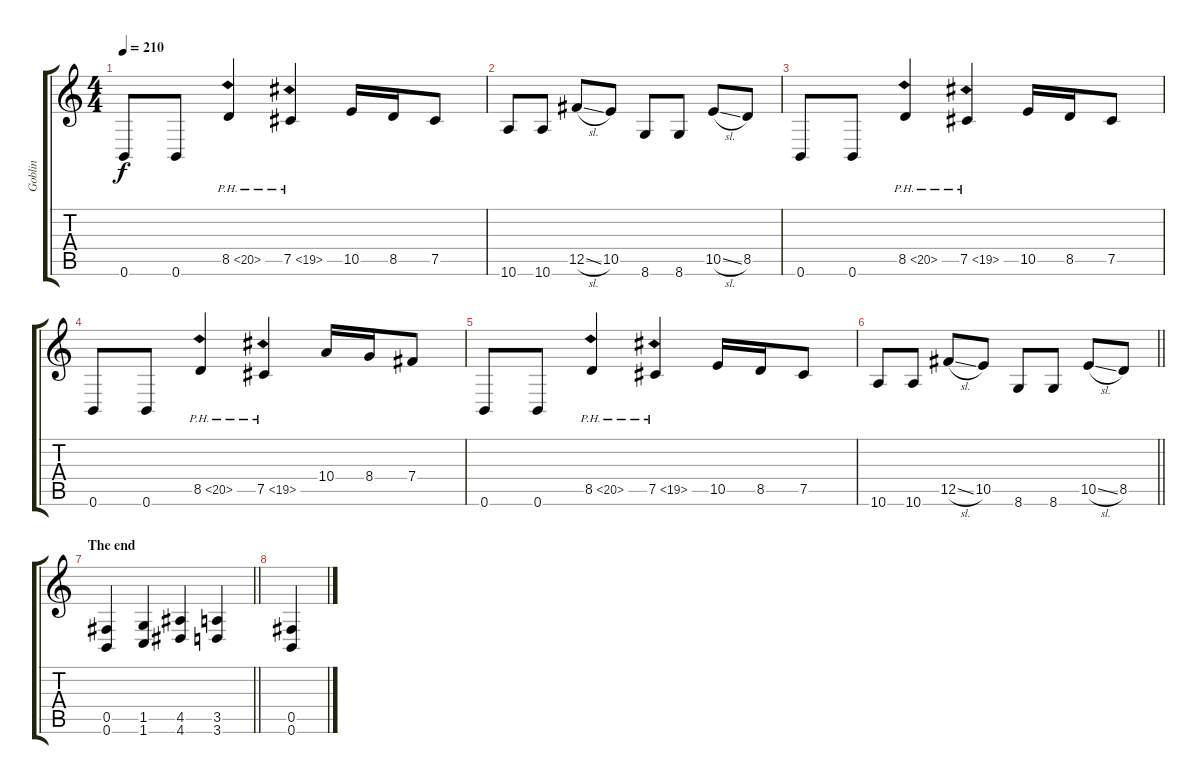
\track ("Goblin" "Goblin") {instrument distortionguitar}
\staff {score tabs}
\tuning (Db4 Ab3 E3 B2 Gb2 B1) {hide}
\ts (4 4)
\tempo 210
\clef g2
\ks c
0.6.8{dy f} 0.6.8 8.5{ph 12}.4 7.5{ph 12}.4 10.5.16 8.5.16 7.5.8 |
10.6.8 10.6.8 12.5{sl}.8 10.5.8 8.6.8 8.6.8 10.5{sl}.8 8.5.8 |
0.6.8 0.6.8 8.5{ph 12}.4 7.5{ph 12}.4 10.5.16 8.5.16 7.5.8 |
0.6.8 0.6.8 8.5{ph 12}.4 7.5{ph 12}.4 10.4.16 8.4.16 7.4.8 |
0.6.8 0.6.8 8.5{ph 12}.4 7.5{ph 12}.4 10.5.16 8.5.16 7.5.8 |
\barLineRight lightlight
10.6.8 10.6.8 12.5{sl}.8 10.5.8 8.6.8 8.6.8 10.5{sl}.8 8.5.8 |
\section ("" "The end")
\barLineRight lightlight
(0.5 0.6).4 (1.5 1.6).4 (4.5 4.6).4 (3.5 3.6).4 |
(0.5 0.6).4
